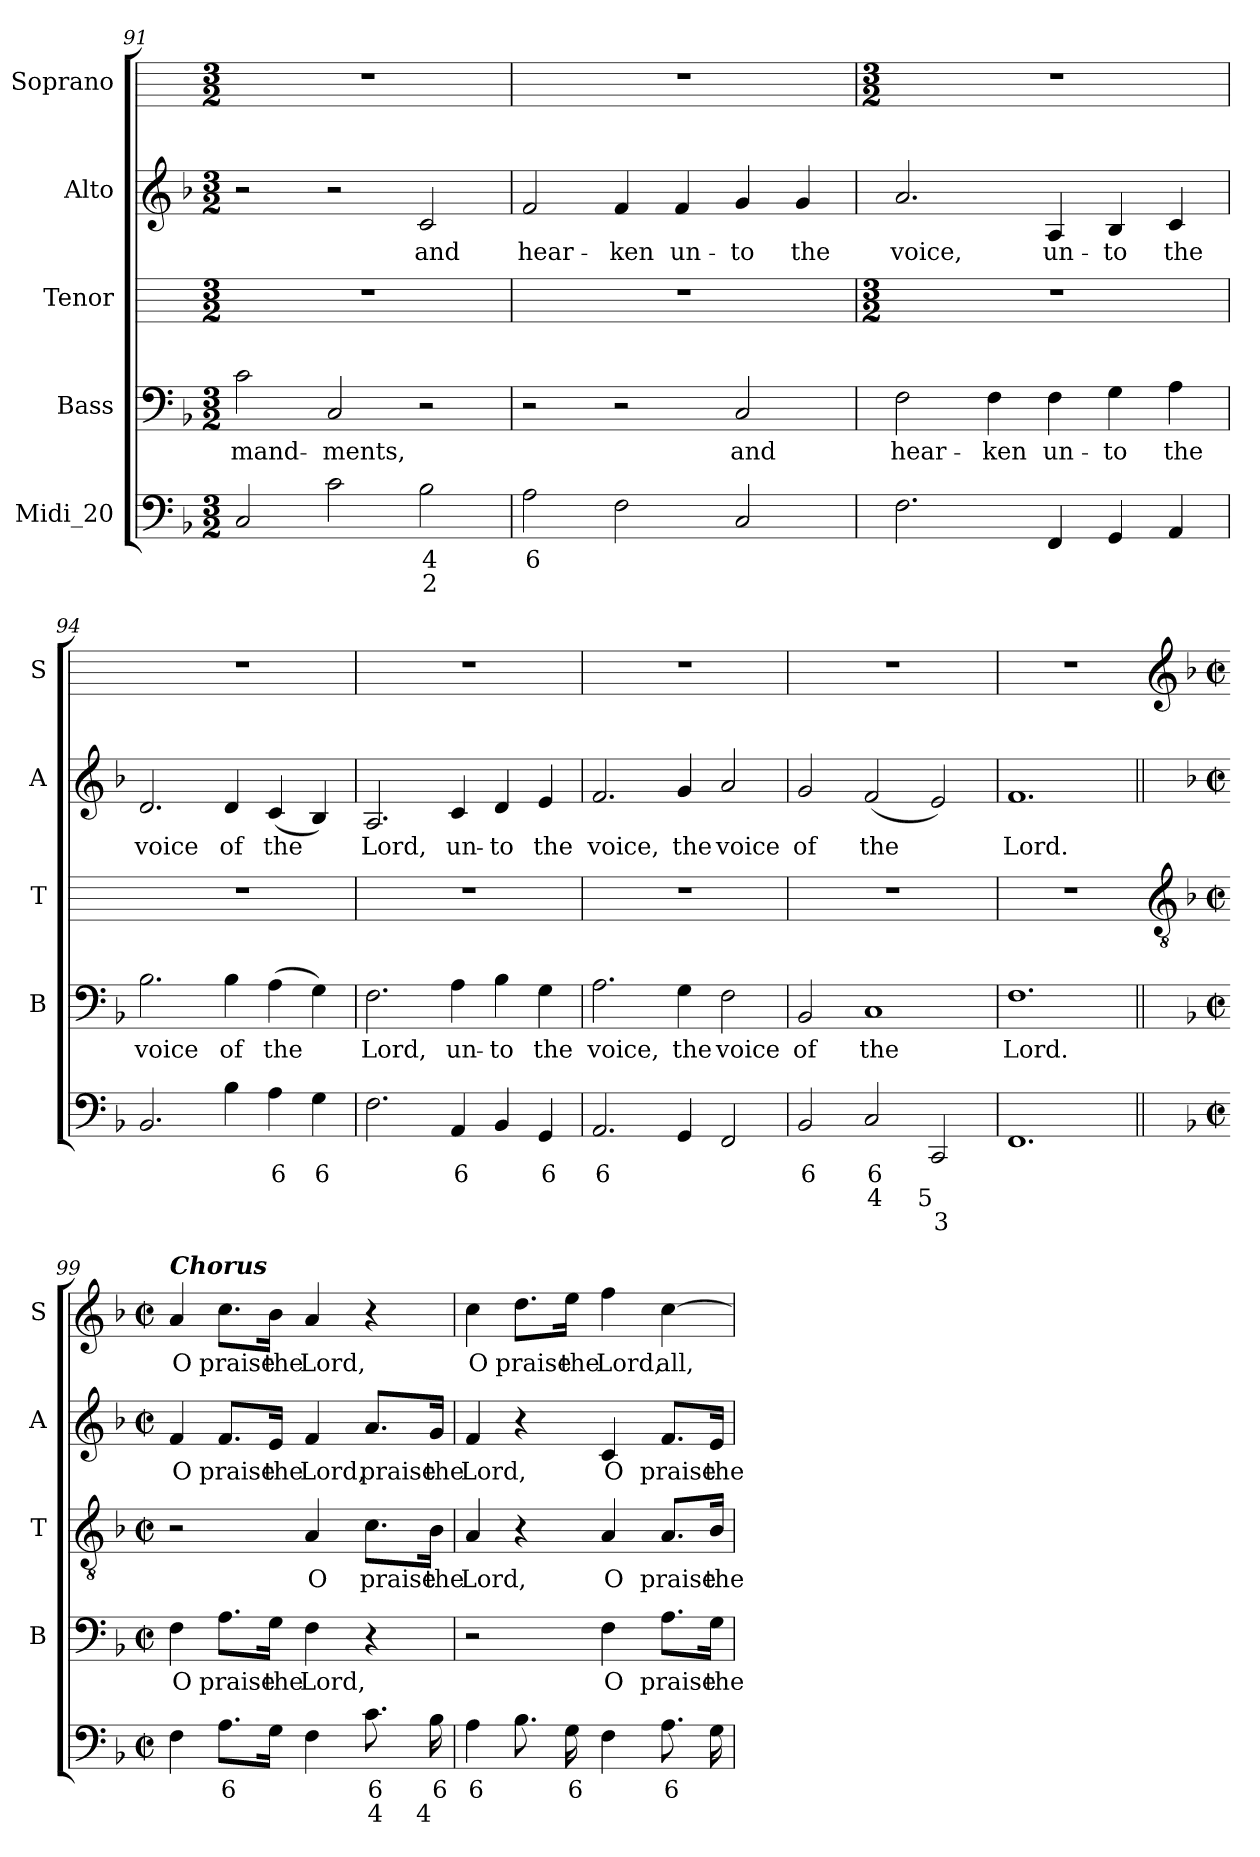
**kern	**text	**text	**text	**kern	**text	**kern	**text	**kern	**text	**kern	**text
*part5	*part5	*part5	*part5	*part4	*part4	*part3	*part3	*part2	*part2	*part1	*part1
*staff5	*staff5	*staff5	*staff5	*staff4	*staff4	*staff3	*staff3	*staff2	*staff2	*staff1	*staff1
*I"Midi_20	*	*	*	*I"Bass	*	*I"Tenor	*	*I"Alto	*	*I"Soprano	*
*	*	*	*	*I'B	*	*I'T	*	*I'A	*	*I'S	*
*clefF4	*	*	*	*clefF4	*	*	*	*clefG2	*	*	*
*k[b-]	*	*	*	*k[b-]	*	*	*	*k[b-]	*	*	*
*F:	*	*	*	*F:	*	*	*	*F:	*	*	*
*M3/2	*	*	*	*M3/2	*	*M3/2	*	*M3/2	*	*M3/2	*
=91	=91	=91	=91	=91	=91	=91	=91	=91	=91	=91	=91
!	!	!	!	!	!LO:LY:b	!	!	!	!	!	!
2C	.	.	.	2c	-mand-	1.r	.	2r	.	1.r	.
!	!	!	!	!	!LO:LY:b	!	!	!	!	!	!
2c	.	.	.	2C	-ments,	.	.	2r	.	.	.
!	!LO:LY:b	!LO:LY:b	!	!	!	!	!	!	!LO:LY:b	!	!
2B-	4	2	.	2r	.	.	.	2c	and	.	.
=92	=92	=92	=92	=92	=92	=92	=92	=92	=92	=92	=92
!	!LO:LY:b	!	!	!	!	!	!	!	!LO:LY:b	!	!
2A	6	.	.	2r	.	1.r	.	2f	hear-	1.r	.
!	!	!	!	!	!	!	!	!	!LO:LY:b	!	!
2F	.	.	.	2r	.	.	.	4f	-ken	.	.
!	!	!	!	!	!	!	!	!	!LO:LY:b	!	!
.	.	.	.	.	.	.	.	4f	un-	.	.
!	!	!	!	!	!LO:LY:b	!	!	!	!LO:LY:b	!	!
2C	.	.	.	2C	and	.	.	4g	-to	.	.
!	!	!	!	!	!	!	!	!	!LO:LY:b	!	!
.	.	.	.	.	.	.	.	4g	the	.	.
!!LO:LB:g=z
=93	=93	=93	=93	=93	=93	=93	=93	=93	=93	=93	=93
*	*	*	*	*	*	*M3/2	*	*	*	*M3/2	*
!	!	!	!	!	!LO:LY:b	!	!	!	!LO:LY:b	!	!
2.F	.	.	.	2F	hear-	1.r	.	2.a	voice,	1.r	.
!	!	!	!	!	!LO:LY:b	!	!	!	!	!	!
.	.	.	.	4F	-ken	.	.	.	.	.	.
!	!	!	!	!	!LO:LY:b	!	!	!	!LO:LY:b	!	!
4FF	.	.	.	4F	un-	.	.	4A	un-	.	.
!	!	!	!	!	!LO:LY:b	!	!	!	!LO:LY:b	!	!
4GG	.	.	.	4G	-to	.	.	4B-	-to	.	.
!	!	!	!	!	!LO:LY:b	!	!	!	!LO:LY:b	!	!
4AA	.	.	.	4A	the	.	.	4c	the	.	.
=94	=94	=94	=94	=94	=94	=94	=94	=94	=94	=94	=94
!	!	!	!	!	!LO:LY:b	!	!	!	!LO:LY:b	!	!
2.BB-	.	.	.	2.B-	voice	1.r	.	2.d	voice	1.r	.
!	!	!	!	!	!LO:LY:b	!	!	!	!LO:LY:b	!	!
4B-	.	.	.	4B-	of	.	.	4d	of	.	.
!	!LO:LY:b	!	!	!	!LO:LY:b	!	!	!	!LO:LY:b	!	!
4A	6	.	.	(>4A	the	.	.	(<4c	the	.	.
!	!LO:LY:b	!	!	!	!	!	!	!	!	!	!
4G	6	.	.	4G)	.	.	.	4B-)	.	.	.
=95	=95	=95	=95	=95	=95	=95	=95	=95	=95	=95	=95
!	!	!	!	!	!LO:LY:b	!	!	!	!LO:LY:b	!	!
2.F	.	.	.	2.F	Lord,	1.r	.	2.A	Lord,	1.r	.
!	!LO:LY:b	!	!	!	!LO:LY:b	!	!	!	!LO:LY:b	!	!
4AA	6	.	.	4A	un-	.	.	4c	un-	.	.
!	!	!	!	!	!LO:LY:b	!	!	!	!LO:LY:b	!	!
4BB-	.	.	.	4B-	-to	.	.	4d	-to	.	.
!	!LO:LY:b	!	!	!	!LO:LY:b	!	!	!	!LO:LY:b	!	!
4GG	6	.	.	4G	the	.	.	4e	the	.	.
=96	=96	=96	=96	=96	=96	=96	=96	=96	=96	=96	=96
!	!LO:LY:b	!	!	!	!LO:LY:b	!	!	!	!LO:LY:b	!	!
2.AA	6	.	.	2.A	voice,	1.r	.	2.f	voice,	1.r	.
!	!	!	!	!	!LO:LY:b	!	!	!	!LO:LY:b	!	!
4GG	.	.	.	4G	the	.	.	4g	the	.	.
!	!	!	!	!	!LO:LY:b	!	!	!	!LO:LY:b	!	!
2FF	.	.	.	2F	voice	.	.	2a	voice	.	.
=97	=97	=97	=97	=97	=97	=97	=97	=97	=97	=97	=97
!	!LO:LY:b	!	!	!	!LO:LY:b	!	!	!	!LO:LY:b	!	!
2BB-	6	.	.	2BB-	of	1.r	.	2g	of	1.r	.
!	!LO:LY:b	!LO:LY:b	!	!	!LO:LY:b	!	!	!	!LO:LY:b	!	!
2C	6	4	.	1C	the	.	.	(<2f	the	.	.
!	!	!LO:LY:b	!LO:LY:b	!	!	!	!	!	!	!	!
2CC	.	5	3	.	.	.	.	2e)	.	.	.
=98	=98	=98	=98	=98	=98	=98	=98	=98	=98	=98	=98
!	!	!	!	!	!LO:LY:b	!	!	!	!LO:LY:b	!	!
1.FF	.	.	.	1.F	Lord.	1.r	.	1.f	Lord.	1.r	.
!!LO:LB:g=z
=99||	=99	=99	=99	=99||	=99	=99	=99	=99||	=99	=99	=99
*	*	*	*	*	*	*clefGv2	*	*	*	*clefG2	*
*	*	*	*	*	*	*k[b-]	*	*	*	*k[b-]	*
*	*	*	*	*	*	*F:	*	*	*	*F:	*
*M2/2	*	*	*	*M2/2	*	*M2/2	*	*M2/2	*	*M2/2	*
*met(c|)	*	*	*	*met(c|)	*	*met(c|)	*	*met(c|)	*	*met(c|)	*
!	!	!	!	!	!	!	!	!	!	!LO:TX:a:Bi:t=Chorus	!
!	!	!	!	!	!LO:LY:b	!	!	!	!LO:LY:b	!	!LO:LY:b
4F	.	.	.	4F	O	2r	.	4f	O	4a	O
!	!LO:LY:b	!	!	!	!LO:LY:b	!	!	!	!LO:LY:b	!	!LO:LY:b
8.AL	6	.	.	8.A\L	praise	.	.	8.f/L	praise	8.cc\L	praise
!	!	!	!	!	!LO:LY:b	!	!	!	!LO:LY:b	!	!LO:LY:b
16GJ	.	.	.	16G\Jk	the	.	.	16e/Jk	the	16b-\Jk	the
!	!	!	!	!	!LO:LY:b	!	!LO:LY:b	!	!LO:LY:b	!	!LO:LY:b
4F	.	.	.	4F	Lord,	4A	O	4f	Lord,	4a	Lord,
!	!LO:LY:b	!LO:LY:b	!	!	!	!	!LO:LY:b	!	!LO:LY:b	!	!
8.c	6	4	.	4r	.	8.c\L	praise	8.a/L	praise	4r	.
!	!LO:LY:b	!LO:LY:b	!	!	!	!	!LO:LY:b	!	!LO:LY:b	!	!
16B-	6	4	.	.	.	16B-\Jk	the	16g/Jk	the	.	.
=100	=100	=100	=100	=100	=100	=100	=100	=100	=100	=100	=100
!	!LO:LY:b	!	!	!	!	!	!LO:LY:b	!	!LO:LY:b	!	!LO:LY:b
4A	6	.	.	2r	.	4A	Lord,	4f	Lord,	4cc	O
!	!	!	!	!	!	!	!	!	!	!	!LO:LY:b
8.B-	.	.	.	.	.	4r	.	4r	.	8.dd\L	praise
!	!LO:LY:b	!	!	!	!	!	!	!	!	!	!LO:LY:b
16GLL	6	.	.	.	.	.	.	.	.	16ee\Jk	the
!	!	!	!	!	!LO:LY:b	!	!LO:LY:b	!	!LO:LY:b	!	!LO:LY:b
4F	.	.	.	4F	O	4A	O	4c	O	4ff	Lord,
!	!LO:LY:b	!	!	!	!LO:LY:b	!	!LO:LY:b	!	!LO:LY:b	!	!LO:LY:b
8.A	6	.	.	8.A\L	praise	8.A/L	praise	8.f/L	praise	[4cc	all,
!	!	!	!	!	!LO:LY:b	!	!LO:LY:b	!	!LO:LY:b	!	!
16GJ	.	.	.	16G\Jk	the	16B-/Jk	the	16e/Jk	the	.	.
=	=	=	=	=	=	=	=	=	=	=	=
*-	*-	*-	*-	*-	*-	*-	*-	*-	*-	*-	*-
